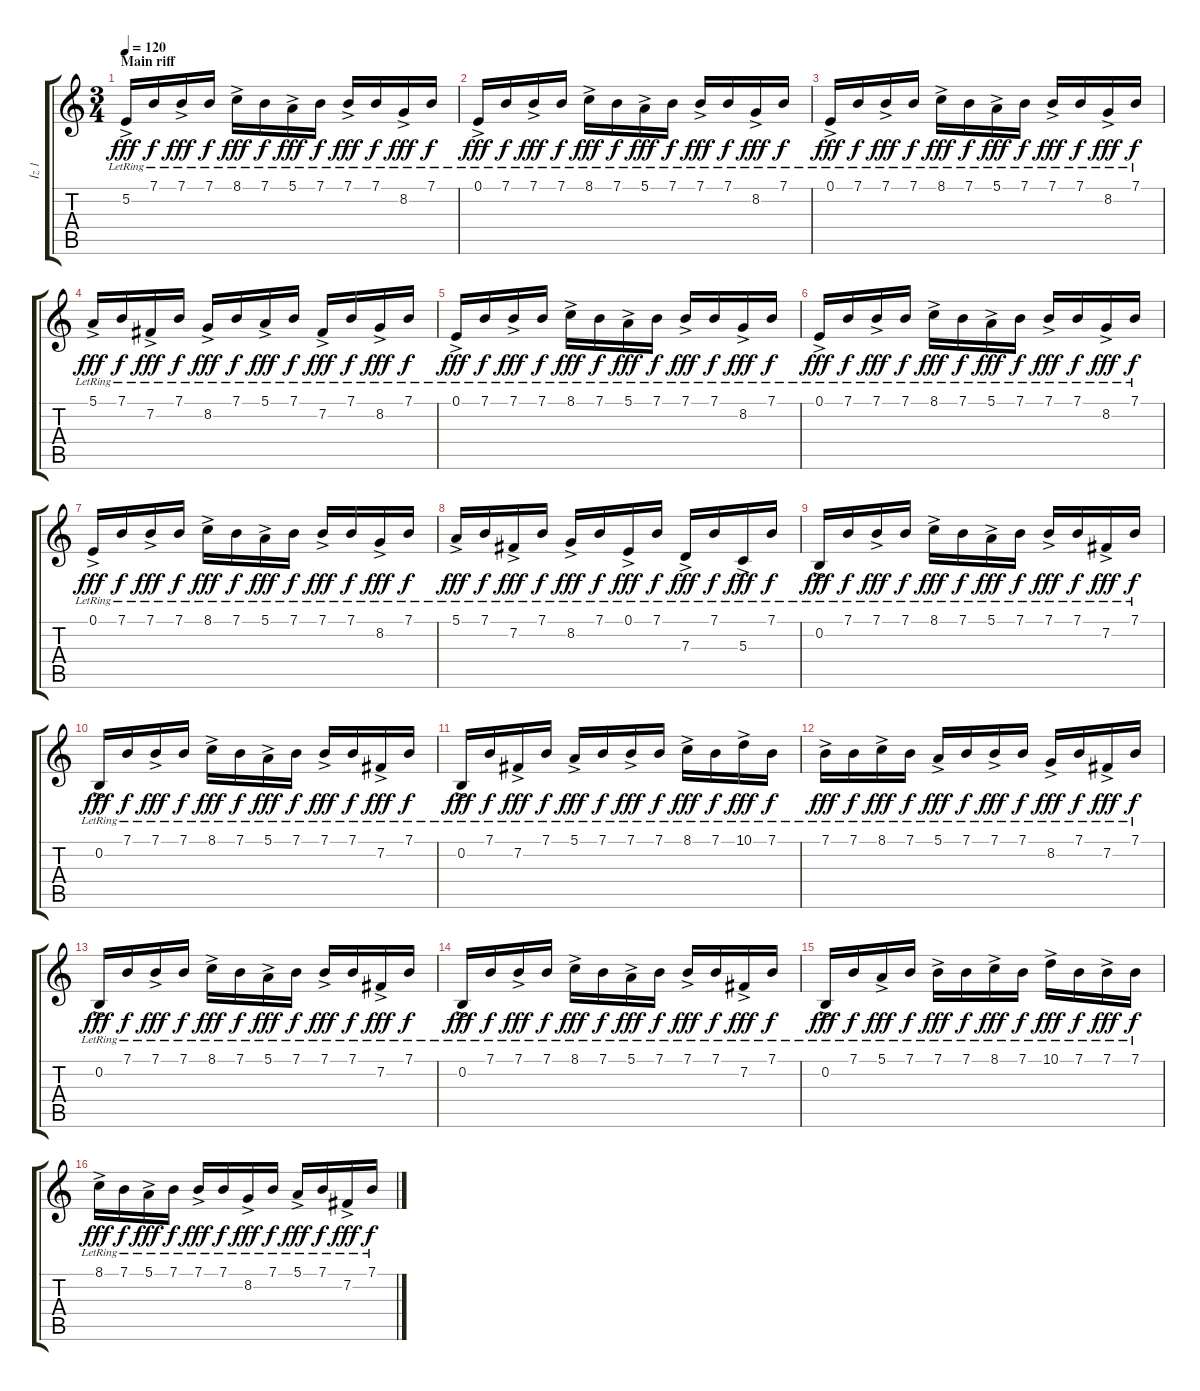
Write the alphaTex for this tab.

\track ("İz 1" "İz 1") {instrument stringensemble1}
\staff {score tabs}
\tuning (E4 B3 G3 D3 A2 E2) {hide}
\ts (3 4)
\section ("" "Main riff")
\tempo 120
\clef g2
\ks c
5.2{ac lr}.16{dy fff volume 0 balance 0 instrument stringensemble1} 7.1{lr}.16{dy f balance 1} 7.1{ac lr}.16{dy fff} 7.1{lr}.16{dy f} 8.1{ac lr}.16{dy fff} 7.1{lr}.16{dy f} 5.1{ac lr}.16{dy fff} 7.1{lr}.16{dy f} 7.1{ac lr}.16{dy fff} 7.1{lr}.16{dy f} 8.2{ac lr}.16{dy fff} 7.1{lr}.16{dy f} |
0.1{ac lr}.16{dy fff} 7.1{lr}.16{dy f} 7.1{ac lr}.16{dy fff} 7.1{lr}.16{dy f} 8.1{ac lr}.16{dy fff} 7.1{lr}.16{dy f} 5.1{ac lr}.16{dy fff} 7.1{lr}.16{dy f} 7.1{ac lr}.16{dy fff} 7.1{lr}.16{dy f} 8.2{ac lr}.16{dy fff} 7.1{lr}.16{dy f} |
0.1{ac lr}.16{dy fff} 7.1{lr}.16{dy f} 7.1{ac lr}.16{dy fff} 7.1{lr}.16{dy f} 8.1{ac lr}.16{dy fff} 7.1{lr}.16{dy f} 5.1{ac lr}.16{dy fff} 7.1{lr}.16{dy f} 7.1{ac lr}.16{dy fff} 7.1{lr}.16{dy f} 8.2{ac lr}.16{dy fff} 7.1{lr}.16{dy f} |
5.1{ac lr}.16{dy fff} 7.1{lr}.16{dy f} 7.2{ac lr}.16{dy fff} 7.1{lr}.16{dy f} 8.2{ac lr}.16{dy fff} 7.1{lr}.16{dy f} 5.1{ac lr}.16{dy fff} 7.1{lr}.16{dy f} 7.2{ac lr}.16{dy fff} 7.1{lr}.16{dy f} 8.2{ac lr}.16{dy fff} 7.1{lr}.16{dy f} |
0.1{ac lr}.16{dy fff} 7.1{lr}.16{dy f} 7.1{ac lr}.16{dy fff} 7.1{lr}.16{dy f} 8.1{ac lr}.16{dy fff} 7.1{lr}.16{dy f} 5.1{ac lr}.16{dy fff} 7.1{lr}.16{dy f} 7.1{ac lr}.16{dy fff} 7.1{lr}.16{dy f} 8.2{ac lr}.16{dy fff} 7.1{lr}.16{dy f} |
0.1{ac lr}.16{dy fff} 7.1{lr}.16{dy f} 7.1{ac lr}.16{dy fff} 7.1{lr}.16{dy f} 8.1{ac lr}.16{dy fff} 7.1{lr}.16{dy f} 5.1{ac lr}.16{dy fff} 7.1{lr}.16{dy f} 7.1{ac lr}.16{dy fff} 7.1{lr}.16{dy f} 8.2{ac lr}.16{dy fff} 7.1{lr}.16{dy f} |
0.1{ac lr}.16{dy fff} 7.1{lr}.16{dy f} 7.1{ac lr}.16{dy fff} 7.1{lr}.16{dy f} 8.1{ac lr}.16{dy fff} 7.1{lr}.16{dy f} 5.1{ac lr}.16{dy fff} 7.1{lr}.16{dy f} 7.1{ac lr}.16{dy fff} 7.1{lr}.16{dy f} 8.2{ac lr}.16{dy fff} 7.1{lr}.16{dy f} |
5.1{ac lr}.16{dy fff} 7.1{lr}.16{dy f} 7.2{ac lr}.16{dy fff} 7.1{lr}.16{dy f} 8.2{ac lr}.16{dy fff} 7.1{lr}.16{dy f} 0.1{ac lr}.16{dy fff} 7.1{lr}.16{dy f} 7.3{ac lr}.16{dy fff} 7.1{lr}.16{dy f} 5.3{ac lr}.16{dy fff} 7.1{lr}.16{dy f} |
0.2{ac lr}.16{dy fff} 7.1{lr}.16{dy f} 7.1{ac lr}.16{dy fff} 7.1{lr}.16{dy f} 8.1{ac lr}.16{dy fff} 7.1{lr}.16{dy f} 5.1{ac lr}.16{dy fff} 7.1{lr}.16{dy f} 7.1{ac lr}.16{dy fff} 7.1{lr}.16{dy f} 7.2{ac lr}.16{dy fff} 7.1{lr}.16{dy f} |
0.2{ac lr}.16{dy fff} 7.1{lr}.16{dy f} 7.1{ac lr}.16{dy fff} 7.1{lr}.16{dy f} 8.1{ac lr}.16{dy fff} 7.1{lr}.16{dy f} 5.1{ac lr}.16{dy fff} 7.1{lr}.16{dy f} 7.1{ac lr}.16{dy fff} 7.1{lr}.16{dy f} 7.2{ac lr}.16{dy fff} 7.1{lr}.16{dy f} |
0.2{ac lr}.16{dy fff} 7.1{lr}.16{dy f} 7.2{ac lr}.16{dy fff} 7.1{lr}.16{dy f} 5.1{ac lr}.16{dy fff} 7.1{lr}.16{dy f} 7.1{ac lr}.16{dy fff} 7.1{lr}.16{dy f} 8.1{ac lr}.16{dy fff} 7.1{lr}.16{dy f} 10.1{ac lr}.16{dy fff} 7.1{lr}.16{dy f} |
7.1{ac lr}.16{dy fff} 7.1{lr}.16{dy f} 8.1{ac lr}.16{dy fff} 7.1{lr}.16{dy f} 5.1{ac lr}.16{dy fff} 7.1{lr}.16{dy f} 7.1{ac lr}.16{dy fff} 7.1{lr}.16{dy f} 8.2{ac lr}.16{dy fff} 7.1{lr}.16{dy f} 7.2{ac lr}.16{dy fff} 7.1{lr}.16{dy f} |
0.2{ac lr}.16{dy fff} 7.1{lr}.16{dy f} 7.1{ac lr}.16{dy fff} 7.1{lr}.16{dy f} 8.1{ac lr}.16{dy fff} 7.1{lr}.16{dy f} 5.1{ac lr}.16{dy fff} 7.1{lr}.16{dy f} 7.1{ac lr}.16{dy fff} 7.1{lr}.16{dy f} 7.2{ac lr}.16{dy fff} 7.1{lr}.16{dy f} |
0.2{ac lr}.16{dy fff} 7.1{lr}.16{dy f} 7.1{ac lr}.16{dy fff} 7.1{lr}.16{dy f} 8.1{ac lr}.16{dy fff} 7.1{lr}.16{dy f} 5.1{ac lr}.16{dy fff} 7.1{lr}.16{dy f} 7.1{ac lr}.16{dy fff} 7.1{lr}.16{dy f} 7.2{ac lr}.16{dy fff} 7.1{lr}.16{dy f} |
0.2{ac lr}.16{dy fff volume 7} 7.1{lr}.16{dy f} 5.1{ac lr}.16{dy fff} 7.1{lr}.16{dy f} 7.1{ac lr}.16{dy fff} 7.1{lr}.16{dy f} 8.1{ac lr}.16{dy fff} 7.1{lr}.16{dy f} 10.1{ac lr}.16{dy fff} 7.1{lr}.16{dy f} 7.1{ac lr}.16{dy fff} 7.1{lr}.16{dy f} |
8.1{ac lr}.16{dy fff volume 16} 7.1{lr}.16{dy f} 5.1{ac lr}.16{dy fff} 7.1{lr}.16{dy f} 7.1{ac lr}.16{dy fff} 7.1{lr}.16{dy f} 8.2{ac lr}.16{dy fff} 7.1{lr}.16{dy f} 5.1{ac lr}.16{dy fff} 7.1{lr}.16{dy f} 7.2{ac lr}.16{dy fff} 7.1{lr}.16{dy f}
